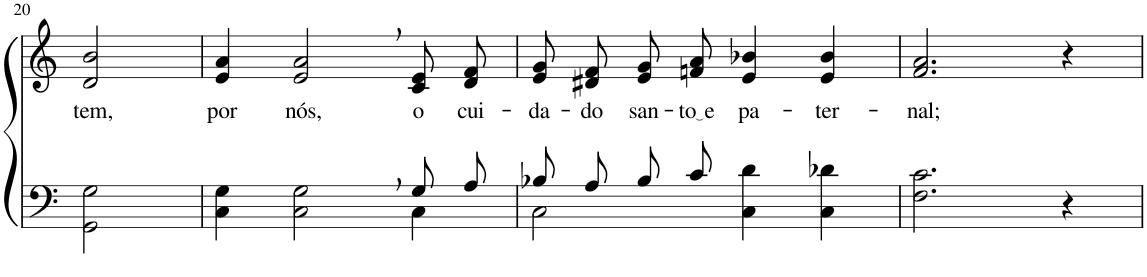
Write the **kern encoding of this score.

**kern	**kern	**text
*part2	*part1	*part1
*staff2	*staff1	*staff1
*I"Parte III e IV	*I"Parte I e II	*
!!LO:PB:g=z
*clefF4	*clefG2	*
*Trd-1c-2	*Trd-1c-2	*
*k[]	*k[]	*
*M4/4	*M4/4	*
=20	=20	=20
!	!	!LO:LY:b
2GG\ 2G\	2d/ 2b/	tem,
=21	=21	=21
*^	*	*
!	!	!	!LO:LY:b
2.ryy	4C\ 4G\	4e/ 4a/	por
!	!	!	!LO:LY:b
.	2C\ 2G\	2e/, 2a/,	nós,
!	!	!	!LO:LY:b
8G/L	4C\	8c/ 8e/L	o
!	!	!	!LO:LY:b
8A/J	.	8d/ 8f/J	cui-
=22	=22	=22	=22
!	!	!	!LO:LY:b
8B-X/L	2C\	8e/ 8g/L	-da-
!	!	!	!LO:LY:b
8A/J	.	8d#X/ 8f/J	-do
!	!	!	!LO:LY:b
8B-/L	.	8e/ 8g/L	san-
!	!	!	!LO:LY:b
8c/J	.	8fn/ 8a/J	to e
!	!	!	!LO:LY:b
4ryy	4C\ 4d\	4e/ 4b-X/	pa-
!	!	!	!LO:LY:b
4ryy	4C\ 4d-X\	4e/ 4b-/	-ter-
=23	=23	=23	=23
!	!	!	!LO:LY:b
*v	*v	*	*
2.F\ 2.c\	2.f/ 2.a/	-nal;
4r	4r	.
=	=	=
*-	*-	*-
